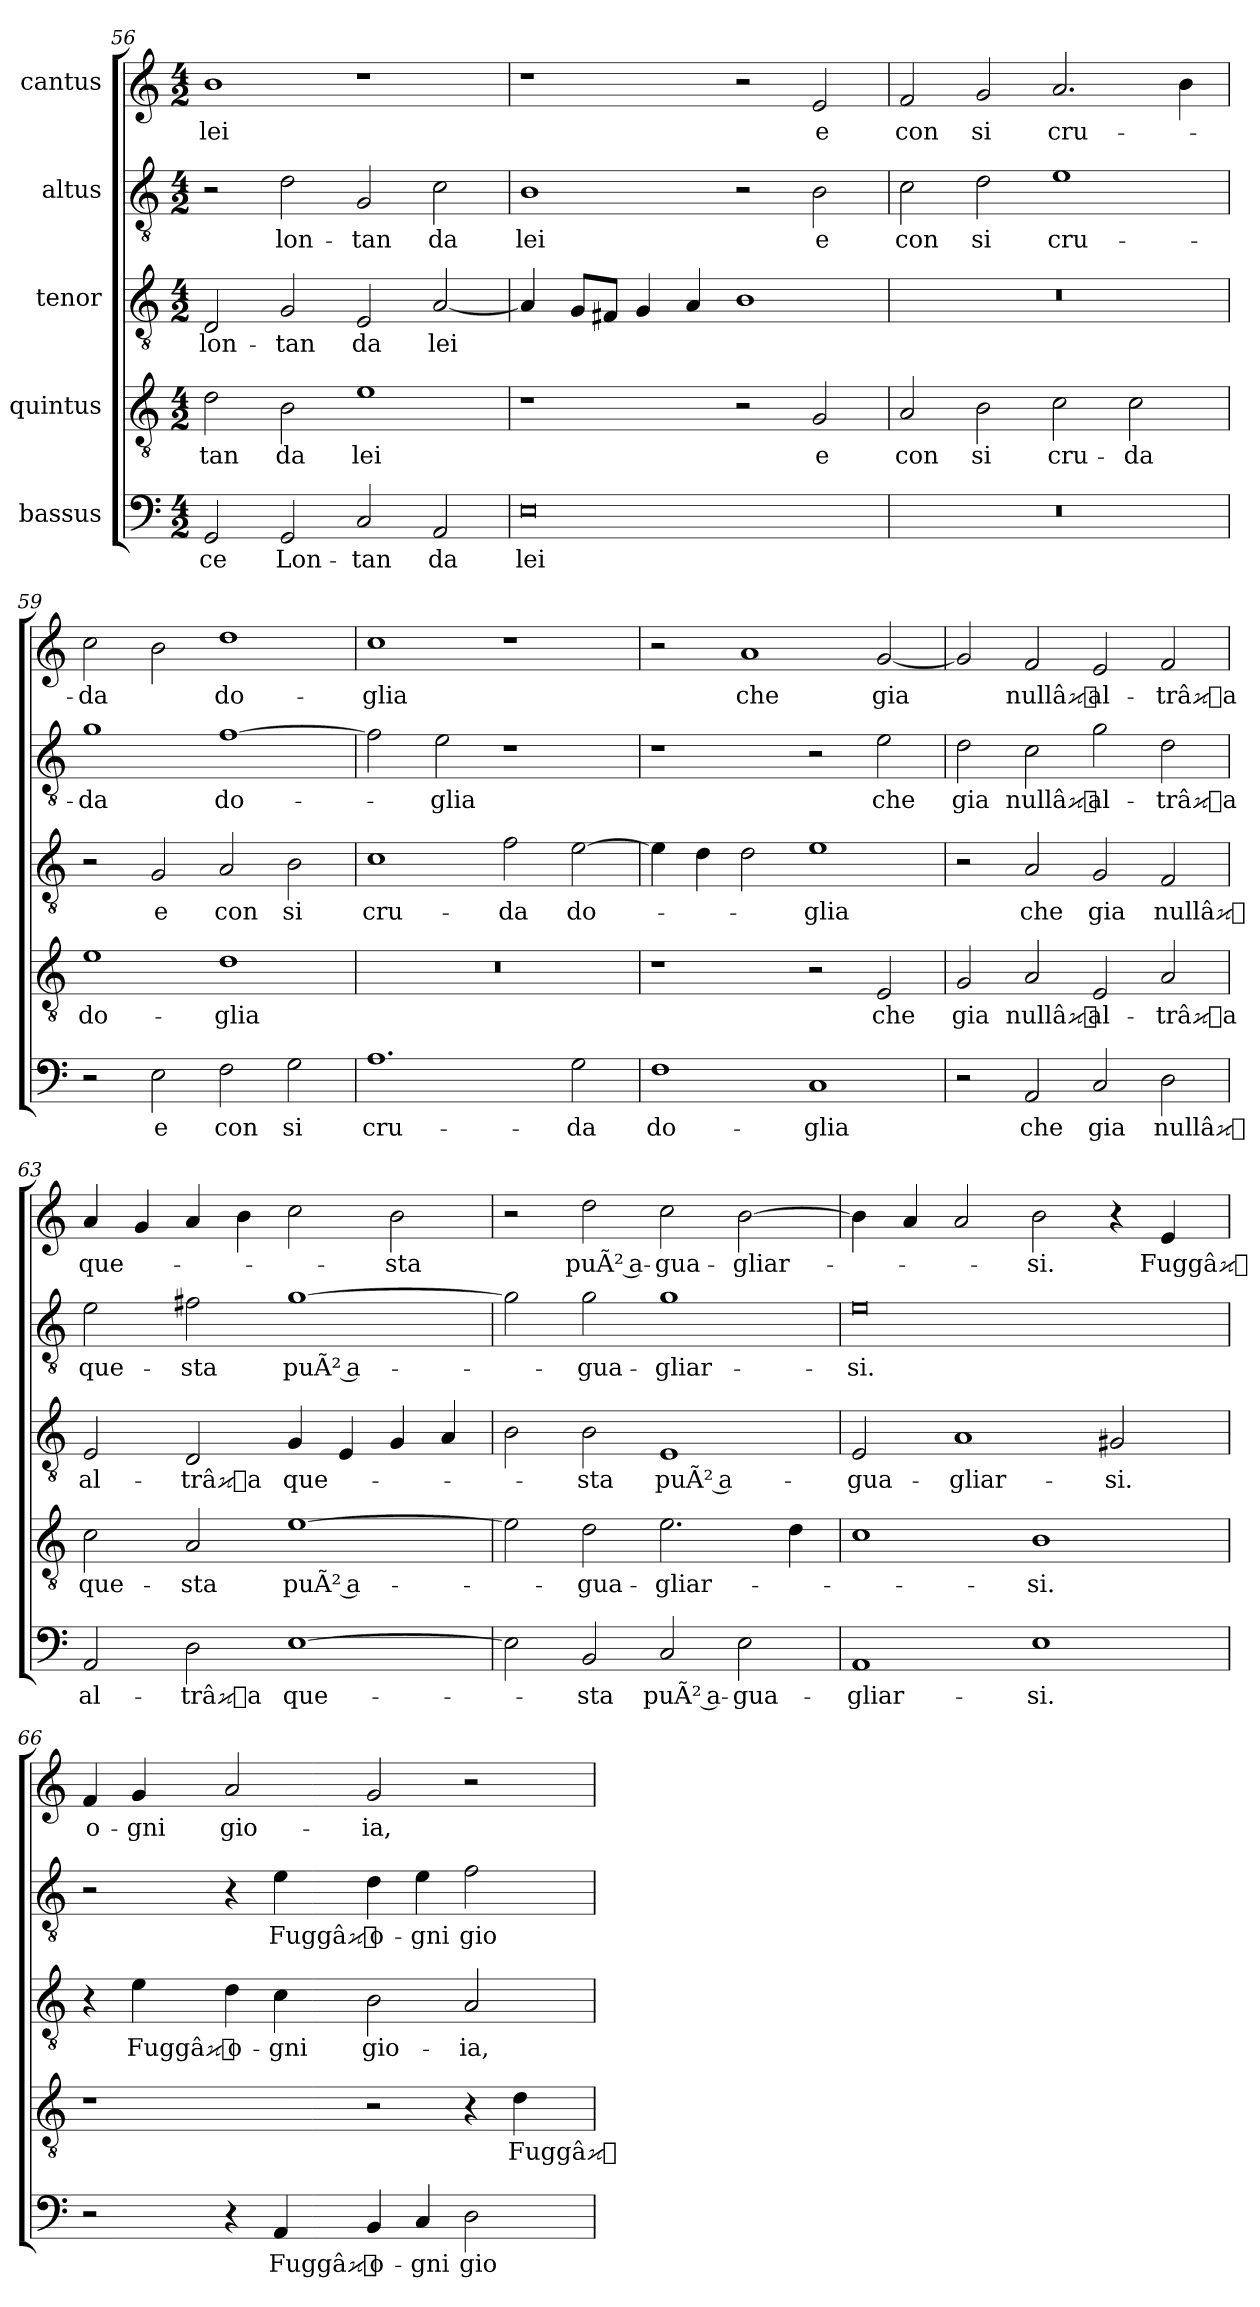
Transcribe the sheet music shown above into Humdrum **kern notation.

**kern	**text	**kern	**text	**kern	**text	**kern	**text	**kern	**text
*part5	*part5	*part4	*part4	*part3	*part3	*part2	*part2	*part1	*part1
*staff5	*staff5	*staff4	*staff4	*staff3	*staff3	*staff2	*staff2	*staff1	*staff1
*I"bassus	*	*I"quintus	*	*I"tenor	*	*I"altus	*	*I"cantus	*
*clefF4	*	*clefGv2	*	*clefGv2	*	*clefGv2	*	*clefG2	*
*k[]	*	*k[]	*	*k[]	*	*k[]	*	*k[]	*
*M4/2	*	*M4/2	*	*M4/2	*	*M4/2	*	*M4/2	*
=56	=56	=56	=56	=56	=56	=56	=56	=56	=56
2GG/	-ce	2d\	-tan	2D/	lon-	2r	.	1b\	lei
2GG/	Lon-	2B\	da	2G/	-tan	2d\	lon-	.	.
2C/	-tan	1e\	lei	2E/	da	2G/	-tan	1r	.
2AA/	da	.	.	[2A/	lei	2c\	da	.	.
=57	=57	=57	=57	=57	=57	=57	=57	=57	=57
0E\	lei	1r	.	4A/]	.	1B\	lei	1r	.
.	.	.	.	8G/L	.	.	.	.	.
.	.	.	.	8F#X/J	.	.	.	.	.
.	.	.	.	4G/	.	.	.	.	.
.	.	.	.	4A/	.	.	.	.	.
.	.	2r	.	1B\	.	2r	.	2r	.
.	.	2G/	e	.	.	2B\	e	2e/	e
=58	=58	=58	=58	=58	=58	=58	=58	=58	=58
0r	.	2A/	con	0r	.	2c\	con	2f/	con
.	.	2B\	si	.	.	2d\	si	2g/	si
.	.	2c\	cru-	.	.	1e\	cru-	2.a/	cru-
.	.	2c\	-da	.	.	.	.	.	.
.	.	.	.	.	.	.	.	4b\	.
=59	=59	=59	=59	=59	=59	=59	=59	=59	=59
2r	.	1e\	do-	2r	.	1g\	-da	2cc\	-da
2E\	e	.	.	2G/	e	.	.	2b\	.
2F\	con	1d\	-glia	2A/	con	[1f\	do-	1dd\	do-
2G\	si	.	.	2B\	si	.	.	.	.
=60	=60	=60	=60	=60	=60	=60	=60	=60	=60
1.A\	cru-	0r	.	1c\	cru-	2f\]	.	1cc\	-glia
.	.	.	.	.	.	2e\	-glia	.	.
.	.	.	.	2f\	-da	1r	.	1r	.
2G\	-da	.	.	[2e\	do-	.	.	.	.
=61	=61	=61	=61	=61	=61	=61	=61	=61	=61
1F\	do-	1r	.	4e\]	.	1r	.	2r	.
.	.	.	.	4d\	.	.	.	.	.
.	.	.	.	2d\	.	.	.	1a/	che
1C/	-glia	2r	.	1e\	-glia	2r	.	.	.
.	.	2E/	che	.	.	2e\	che	[2g/	gia
=62	=62	=62	=62	=62	=62	=62	=62	=62	=62
2r	.	2G/	gia	2r	.	2d\	gia	2g/]	.
2AA/	che	2A/	nullâ	2A/	che	2c\	nullâ	2f/	nullâ
2C/	gia	2E/	al-	2G/	gia	2g\	al-	2e/	al-
2D\	nullâ	2A/	-trâa	2F/	nullâ	2d\	-trâa	2f/	-trâa
=63	=63	=63	=63	=63	=63	=63	=63	=63	=63
2AA/	al-	2c\	que-	2E/	al-	2e\	que-	4a/	que-
.	.	.	.	.	.	.	.	4g/	.
2D\	-trâa	2A/	-sta	2D/	-trâa	2f#X\	-sta	4a/	.
.	.	.	.	.	.	.	.	4b\	.
[1E\	que-	[1e\	puÃ² a-	4G/	que-	[1g\	puÃ² a-	2cc\	.
.	.	.	.	4E/	.	.	.	.	.
.	.	.	.	4G/	.	.	.	2b\	-sta
.	.	.	.	4A/	.	.	.	.	.
=64	=64	=64	=64	=64	=64	=64	=64	=64	=64
2E\]	.	2e\]	.	2B\	.	2g\]	.	2r	.
2BB/	-sta	2d\	-gua-	2B\	-sta	2g\	-gua-	2dd\	puÃ² a-
2C/	puÃ² a-	2.e\	-gliar-	1E/	puÃ² a-	1g\	-gliar-	2cc\	-gua-
2E\	-gua-	.	.	.	.	.	.	[2b\	-gliar-
.	.	4d\	.	.	.	.	.	.	.
=65	=65	=65	=65	=65	=65	=65	=65	=65	=65
1AA/	-gliar-	1c\	.	2E/	-gua-	0e\	-si.	4b\]	.
.	.	.	.	.	.	.	.	4a/	.
.	.	.	.	1A/	-gliar-	.	.	2a/	.
1E\	-si.	1B\	-si.	.	.	.	.	2b\	-si.
.	.	.	.	2G#X/	-si.	.	.	4r	.
.	.	.	.	.	.	.	.	4e/	Fuggâ
=66	=66	=66	=66	=66	=66	=66	=66	=66	=66
2r	.	1r	.	4r	.	2r	.	4f/	o-
.	.	.	.	4e\	Fuggâ	.	.	4g/	-gni
4r	.	.	.	4d\	o-	4r	.	2a/	gio-
4AA/	Fuggâ	.	.	4c\	-gni	4e\	Fuggâ	.	.
4BB/	o-	2r	.	2B\	gio-	4d\	o-	2g/	-ia,
4C/	-gni	.	.	.	.	4e\	-gni	.	.
2D\	gio-	4r	.	2A/	-ia,	2f\	gio-	2r	.
.	.	4d\	Fuggâ	.	.	.	.	.	.
=	=	=	=	=	=	=	=	=	=
*-	*-	*-	*-	*-	*-	*-	*-	*-	*-
